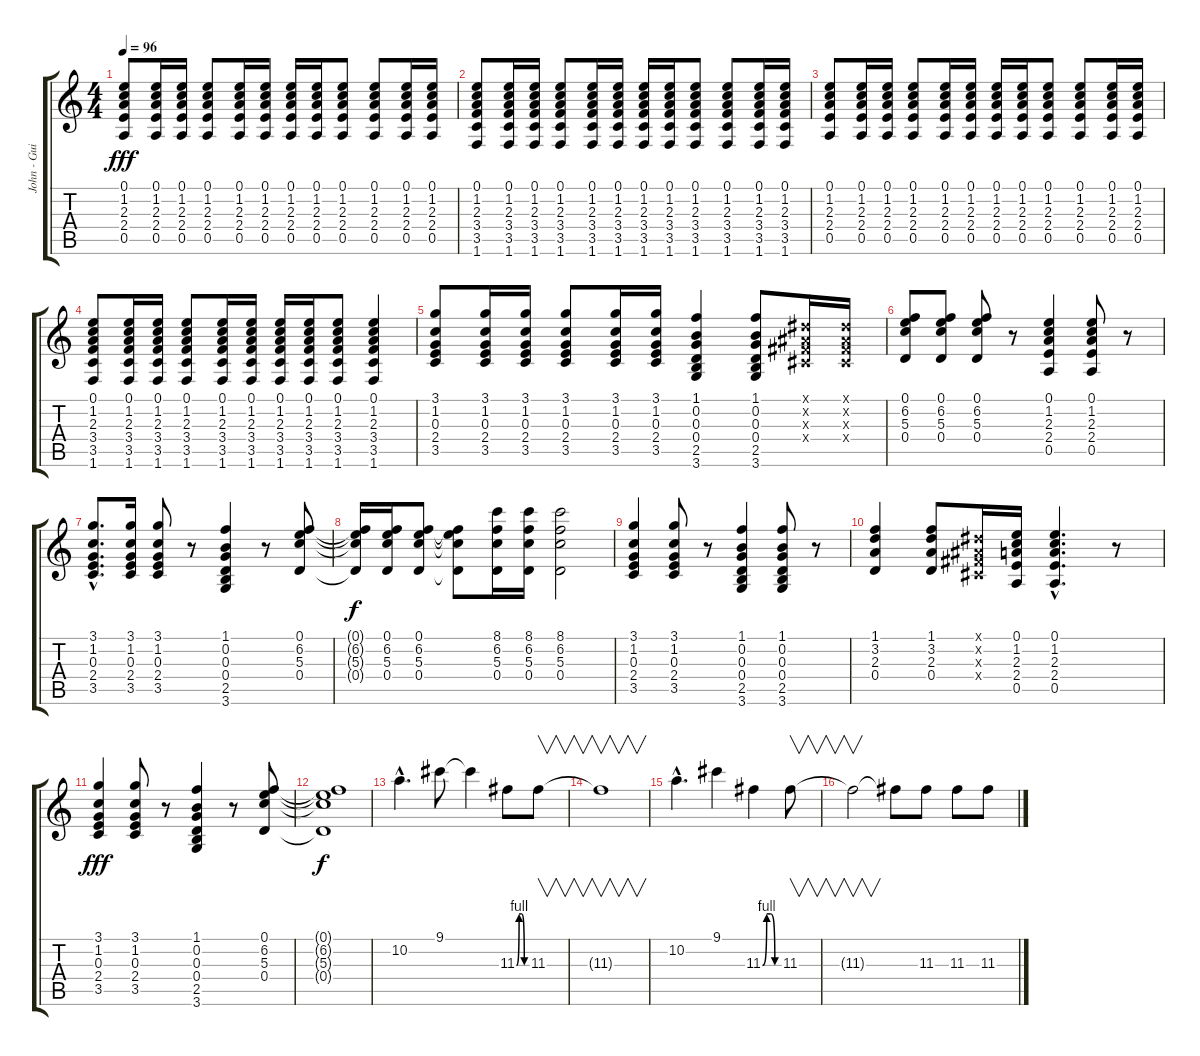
\track ("John - Guitar" "John - Gui") {instrument electricguitarclean}
\staff {score tabs}
\tuning (E4 B3 G3 D3 A2 E2) {hide}
\ts (4 4)
\tempo 96
\clef g2
\ks c
(0.1 1.2 2.3 2.4 0.5).8{dy fff} (0.1 1.2 2.3 2.4 0.5).16 (0.1 1.2 2.3 2.4 0.5).16 (0.1 1.2 2.3 2.4 0.5).8 (0.1 1.2 2.3 2.4 0.5).16 (0.1 1.2 2.3 2.4 0.5).16 (0.1 1.2 2.3 2.4 0.5).16 (0.1 1.2 2.3 2.4 0.5).16 (0.1 1.2 2.3 2.4 0.5).8 (0.1 1.2 2.3 2.4 0.5).8 (0.1 1.2 2.3 2.4 0.5).16 (0.1 1.2 2.3 2.4 0.5).16 |
(0.1 1.2 2.3 3.4 3.5 1.6).8 (0.1 1.2 2.3 3.4 3.5 1.6).16 (0.1 1.2 2.3 3.4 3.5 1.6).16 (0.1 1.2 2.3 3.4 3.5 1.6).8 (0.1 1.2 2.3 3.4 3.5 1.6).16 (0.1 1.2 2.3 3.4 3.5 1.6).16 (0.1 1.2 2.3 3.4 3.5 1.6).16 (0.1 1.2 2.3 3.4 3.5 1.6).16 (0.1 1.2 2.3 3.4 3.5 1.6).8 (0.1 1.2 2.3 3.4 3.5 1.6).8 (0.1 1.2 2.3 3.4 3.5 1.6).16 (0.1 1.2 2.3 3.4 3.5 1.6).16 |
(0.1 1.2 2.3 2.4 0.5).8 (0.1 1.2 2.3 2.4 0.5).16 (0.1 1.2 2.3 2.4 0.5).16 (0.1 1.2 2.3 2.4 0.5).8 (0.1 1.2 2.3 2.4 0.5).16 (0.1 1.2 2.3 2.4 0.5).16 (0.1 1.2 2.3 2.4 0.5).16 (0.1 1.2 2.3 2.4 0.5).16 (0.1 1.2 2.3 2.4 0.5).8 (0.1 1.2 2.3 2.4 0.5).8 (0.1 1.2 2.3 2.4 0.5).16 (0.1 1.2 2.3 2.4 0.5).16 |
(0.1 1.2 2.3 3.4 3.5 1.6).8 (0.1 1.2 2.3 3.4 3.5 1.6).16 (0.1 1.2 2.3 3.4 3.5 1.6).16 (0.1 1.2 2.3 3.4 3.5 1.6).8 (0.1 1.2 2.3 3.4 3.5 1.6).16 (0.1 1.2 2.3 3.4 3.5 1.6).16 (0.1 1.2 2.3 3.4 3.5 1.6).16 (0.1 1.2 2.3 3.4 3.5 1.6).16 (0.1 1.2 2.3 3.4 3.5 1.6).8 (0.1 1.2 2.3 3.4 3.5 1.6).4 |
(3.1 1.2 0.3 2.4 3.5).8 (3.1 1.2 0.3 2.4 3.5).16 (3.1 1.2 0.3 2.4 3.5).16 (3.1 1.2 0.3 2.4 3.5).8 (3.1 1.2 0.3 2.4 3.5).16 (3.1 1.2 0.3 2.4 3.5).16 (1.1 0.2 0.3 0.4 2.5 3.6).4 (1.1 0.2 0.3 0.4 2.5 3.6).8 (-1.1{x} -1.2{x} -1.3{x} -1.4{x}).16 (-1.1{x} -1.2{x} -1.3{x} -1.4{x}).16 |
(0.1 6.2 5.3 0.4).8 (0.1 6.2 5.3 0.4).8 (0.1 6.2 5.3 0.4).8 r.8 (0.1 1.2 2.3 2.4 0.5).4 (0.1 1.2 2.3 2.4 0.5).8 r.8 |
(3.1{hac} 1.2{hac} 0.3{hac} 2.4{hac} 3.5{hac}).8{d} (3.1 1.2 0.3 2.4 3.5).16 (3.1 1.2 0.3 2.4 3.5).8 r.8 (1.1 0.2 0.3 0.4 2.5 3.6).4 r.8 (0.1 6.2 5.3 0.4).8 |
(0.1{t} 6.2{t} 5.3{t} 0.4{t}).16{dy f} (0.1 6.2 5.3 0.4).16 (0.1 6.2 5.3 0.4).8 (0.1{t} 6.2{t} 5.3{t} 0.4{t}).8 (8.1 6.2 5.3 0.4).16 (8.1 6.2 5.3 0.4).16 (8.1 6.2 5.3 0.4).2 |
(3.1 1.2 0.3 2.4 3.5).4 (3.1 1.2 0.3 2.4 3.5).8 r.8 (1.1 0.2 0.3 0.4 2.5 3.6).4 (1.1 0.2 0.3 0.4 2.5 3.6).8 r.8 |
(1.1 3.2 2.3 0.4).4 (1.1 3.2 2.3 0.4).8 (-1.1{x} -1.2{x} -1.3{x} -1.4{x}).16 (0.1 1.2 2.3 2.4 0.5).16 (0.1{hac} 1.2{hac} 2.3{hac} 2.4{hac} 0.5{hac}).4{d} r.8 |
(3.1 1.2 0.3 2.4 3.5).4{dy fff} (3.1 1.2 0.3 2.4 3.5).8 r.8 (1.1 0.2 0.3 0.4 2.5 3.6).4 r.8 (0.1 6.2 5.3 0.4).8 |
(0.1{t} 6.2{t} 5.3{t} 0.4{t}).1{dy f} |
10.2{hac}.4{d} 9.1.8 9.1{t}.4 11.3{be (custom 0 0 15 4 30 4 45 0 60 0)}.8 11.3.8{v} |
11.3{t}.1{v} |
10.2{hac}.4{d} 9.1.4 11.3{be (custom 0 0 15 4 30 4 45 0 60 0)}.4 11.3.8{v} |
11.3{t}.2{v} 11.3{t}.8 11.3.8 11.3.8 11.3.8
